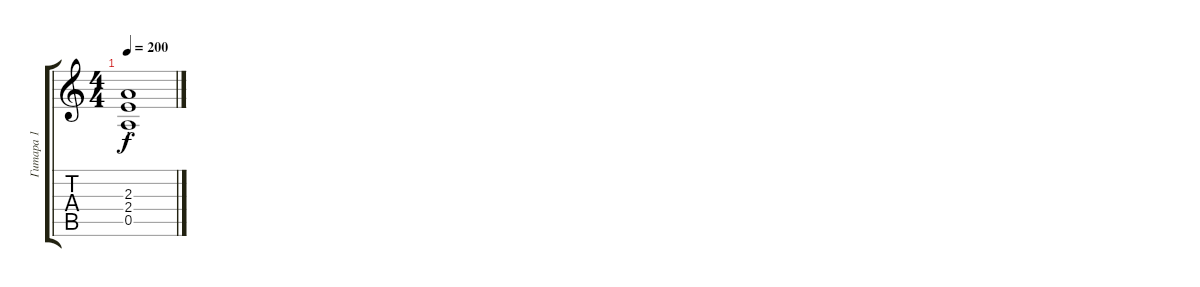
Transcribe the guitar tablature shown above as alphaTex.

\track ("Гитара 1" "Гитара 1") {instrument distortionguitar}
\staff {score tabs}
\tuning (E4 B3 G3 D3 A2 E2) {hide}
\ts (4 4)
\tempo 200
\clef g2
\ks c
(2.3{st} 2.4{st} 0.5{st}).1{dy f}
